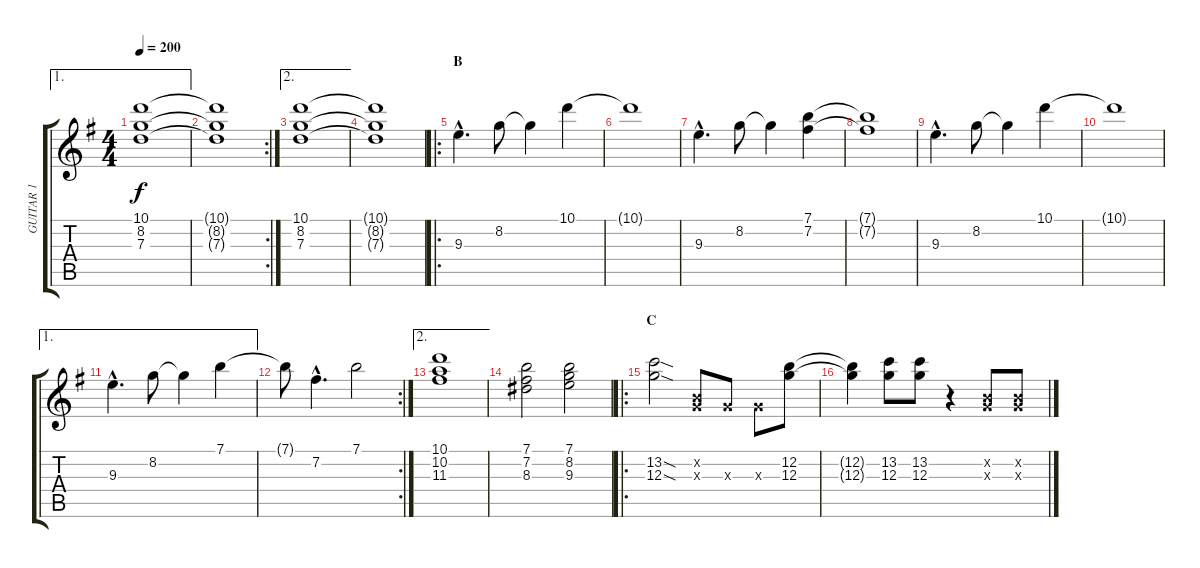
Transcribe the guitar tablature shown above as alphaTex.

\track ("GUITAR 1" "GUITAR 1") {instrument electricguitarclean}
\staff {score tabs}
\tuning (E4 B3 G3 D3 A2 E2) {hide}
\ae 1
\ts (4 4)
\tempo 200
\clef g2
\ks eminor
(10.1 8.2 7.3).1{dy f} |
\rc 2
(10.1{t} 8.2{t} 7.3{t}).1 |
\ae 2
(10.1 8.2 7.3).1 |
(10.1{t} 8.2{t} 7.3{t}).1 |
\ro
\section ("" "B")
9.3{hac}.4{d} 8.2.8 8.2{t}.4 10.1.4 |
10.1{t}.1 |
9.3{hac}.4{d} 8.2.8 8.2{t}.4 (7.1 7.2).4 |
(7.1{t} 7.2{t}).1 |
9.3{hac}.4{d} 8.2.8 8.2{t}.4 10.1.4 |
10.1{t}.1 |
\ae 1
9.3{hac}.4{d} 8.2.8 8.2{t}.4 7.1.4 |
\rc 2
7.1{t}.8 7.2{hac}.4{d} 7.1.2 |
\ae 2
(10.1 10.2 11.3).1 |
(7.1 7.2 8.3).2 (7.1 8.2 9.3).2 |
\ro
\section ("" "C")
(13.2{sod} 12.3{sod}).2{instrument distortionguitar} (0.2{x} 0.3{x}).8 0.3{x}.8 0.3{x}.8 (12.2 12.3).8 |
(12.2{t} 12.3{t}).4 (13.2 12.3).8 (13.2 12.3).8 r.4 (0.2{x} 0.3{x}).8 (0.2{x} 0.3{x}).8
